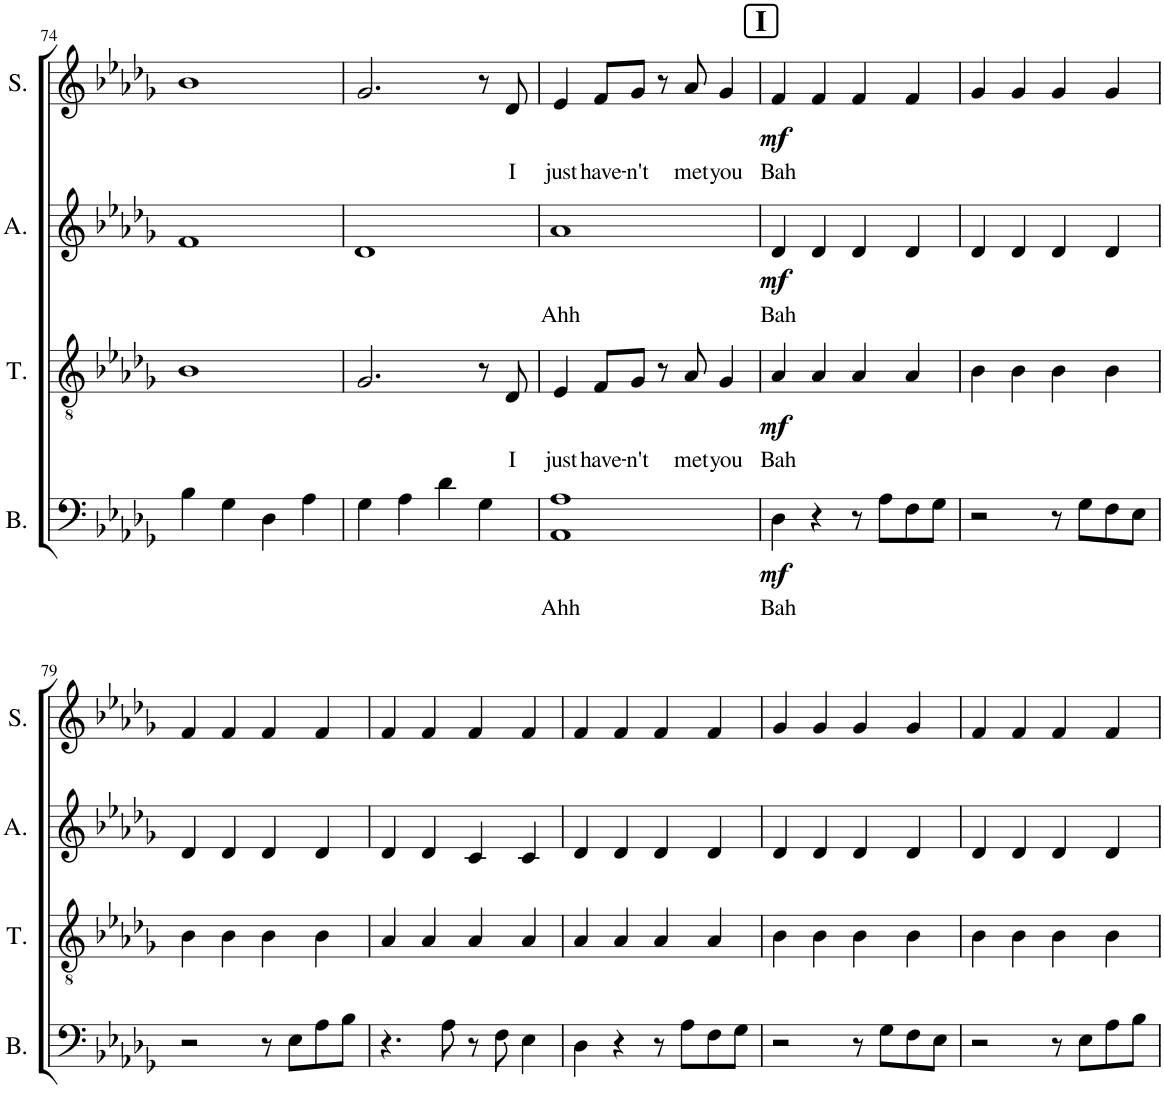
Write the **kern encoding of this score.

**kern	**text	**dynam	**kern	**text	**dynam	**kern	**text	**dynam	**kern	**text	**dynam
*part4	*part4	*part4	*part3	*part3	*part3	*part2	*part2	*part2	*part1	*part1	*part1
*staff4	*staff4	*staff4	*staff3	*staff3	*staff3	*staff2	*staff2	*staff2	*staff1	*staff1	*staff1
*I"Bass	*	*	*I"Tenor	*	*	*I"Alto	*	*	*I"Soprano	*	*
*I'B.	*	*	*I'T.	*	*	*I'A.	*	*	*I'S.	*	*
!!LO:PB:g=z
*clefF4	*	*	*clefGv2	*	*	*clefG2	*	*	*clefG2	*	*
*k[b-e-a-d-g-]	*	*	*k[b-e-a-d-g-]	*	*	*k[b-e-a-d-g-]	*	*	*k[b-e-a-d-g-]	*	*
*M4/4	*	*	*M4/4	*	*	*M4/4	*	*	*M4/4	*	*
=74	=74	=74	=74	=74	=74	=74	=74	=74	=74	=74	=74
4B-\	.	.	1B-	.	.	1f	.	.	1b-	.	.
4G-\	.	.	.	.	.	.	.	.	.	.	.
4D-\	.	.	.	.	.	.	.	.	.	.	.
4A-\	.	.	.	.	.	.	.	.	.	.	.
=75	=75	=75	=75	=75	=75	=75	=75	=75	=75	=75	=75
4G-\	.	.	2.G-/	.	.	1d-	.	.	2.g-/	.	.
4A-\	.	.	.	.	.	.	.	.	.	.	.
4d-\	.	.	.	.	.	.	.	.	.	.	.
4G-\	.	.	8r	.	.	.	.	.	8r	.	.
!	!	!	!	!LO:LY:b	!	!	!	!	!	!LO:LY:b	!
.	.	.	8D-/	I	.	.	.	.	8d-/	I	.
=76	=76	=76	=76	=76	=76	=76	=76	=76	=76	=76	=76
!	!LO:LY:b	!	!	!LO:LY:b	!	!	!LO:LY:b	!	!	!LO:LY:b	!
1AA- 1A-	Ahh	.	4E-/	just	.	1a-	Ahh	.	4e-/	just	.
!	!	!	!	!LO:LY:b	!	!	!	!	!	!LO:LY:b	!
.	.	.	8F/L	have-	.	.	.	.	8f/L	have-	.
!	!	!	!	!LO:LY:b	!	!	!	!	!	!LO:LY:b	!
.	.	.	8G-/J	-n't	.	.	.	.	8g-/J	-n't	.
.	.	.	8r	.	.	.	.	.	8r	.	.
!	!	!	!	!LO:LY:b	!	!	!	!	!	!LO:LY:b	!
.	.	.	8A-/	met	.	.	.	.	8a-/	met	.
!	!	!	!	!LO:LY:b	!	!	!	!	!	!LO:LY:b	!
.	.	.	4G-/	you	.	.	.	.	4g-/	you	.
!!LO:REH:place=s1:a:B:cj:fs=14:t=I
=77	=77	=77	=77	=77	=77	=77	=77	=77	=77	=77	=77
!	!LO:LY:b	!LO:DY:b	!	!LO:LY:b	!LO:DY:b	!	!LO:LY:b	!LO:DY:b	!	!LO:LY:b	!LO:DY:b
4D-\	Bah	mf	4A-/	Bah	mf	4d-/	Bah	mf	4f/	Bah	mf
4r	.	.	4A-/	.	.	4d-/	.	.	4f/	.	.
8r	.	.	4A-/	.	.	4d-/	.	.	4f/	.	.
8A-\L	.	.	.	.	.	.	.	.	.	.	.
8F\	.	.	4A-/	.	.	4d-/	.	.	4f/	.	.
8G-\J	.	.	.	.	.	.	.	.	.	.	.
=78	=78	=78	=78	=78	=78	=78	=78	=78	=78	=78	=78
2r	.	.	4B-\	.	.	4d-/	.	.	4g-/	.	.
.	.	.	4B-\	.	.	4d-/	.	.	4g-/	.	.
8r	.	.	4B-\	.	.	4d-/	.	.	4g-/	.	.
8G-\L	.	.	.	.	.	.	.	.	.	.	.
8F\	.	.	4B-\	.	.	4d-/	.	.	4g-/	.	.
8E-\J	.	.	.	.	.	.	.	.	.	.	.
!!LO:LB:g=z
=79	=79	=79	=79	=79	=79	=79	=79	=79	=79	=79	=79
2r	.	.	4B-\	.	.	4d-/	.	.	4f/	.	.
.	.	.	4B-\	.	.	4d-/	.	.	4f/	.	.
8r	.	.	4B-\	.	.	4d-/	.	.	4f/	.	.
8E-\L	.	.	.	.	.	.	.	.	.	.	.
8A-\	.	.	4B-\	.	.	4d-/	.	.	4f/	.	.
8B-\J	.	.	.	.	.	.	.	.	.	.	.
=80	=80	=80	=80	=80	=80	=80	=80	=80	=80	=80	=80
4.r	.	.	4A-/	.	.	4d-/	.	.	4f/	.	.
.	.	.	4A-/	.	.	4d-/	.	.	4f/	.	.
8A-\	.	.	.	.	.	.	.	.	.	.	.
8r	.	.	4A-/	.	.	4c/	.	.	4f/	.	.
8F\	.	.	.	.	.	.	.	.	.	.	.
4E-\	.	.	4A-/	.	.	4c/	.	.	4f/	.	.
=81	=81	=81	=81	=81	=81	=81	=81	=81	=81	=81	=81
4D-\	.	.	4A-/	.	.	4d-/	.	.	4f/	.	.
4r	.	.	4A-/	.	.	4d-/	.	.	4f/	.	.
8r	.	.	4A-/	.	.	4d-/	.	.	4f/	.	.
8A-\L	.	.	.	.	.	.	.	.	.	.	.
8F\	.	.	4A-/	.	.	4d-/	.	.	4f/	.	.
8G-\J	.	.	.	.	.	.	.	.	.	.	.
=82	=82	=82	=82	=82	=82	=82	=82	=82	=82	=82	=82
2r	.	.	4B-\	.	.	4d-/	.	.	4g-/	.	.
.	.	.	4B-\	.	.	4d-/	.	.	4g-/	.	.
8r	.	.	4B-\	.	.	4d-/	.	.	4g-/	.	.
8G-\L	.	.	.	.	.	.	.	.	.	.	.
8F\	.	.	4B-\	.	.	4d-/	.	.	4g-/	.	.
8E-\J	.	.	.	.	.	.	.	.	.	.	.
=83	=83	=83	=83	=83	=83	=83	=83	=83	=83	=83	=83
2r	.	.	4B-\	.	.	4d-/	.	.	4f/	.	.
.	.	.	4B-\	.	.	4d-/	.	.	4f/	.	.
8r	.	.	4B-\	.	.	4d-/	.	.	4f/	.	.
8E-\L	.	.	.	.	.	.	.	.	.	.	.
8A-\	.	.	4B-\	.	.	4d-/	.	.	4f/	.	.
8B-\J	.	.	.	.	.	.	.	.	.	.	.
=	=	=	=	=	=	=	=	=	=	=	=
*-	*-	*-	*-	*-	*-	*-	*-	*-	*-	*-	*-
